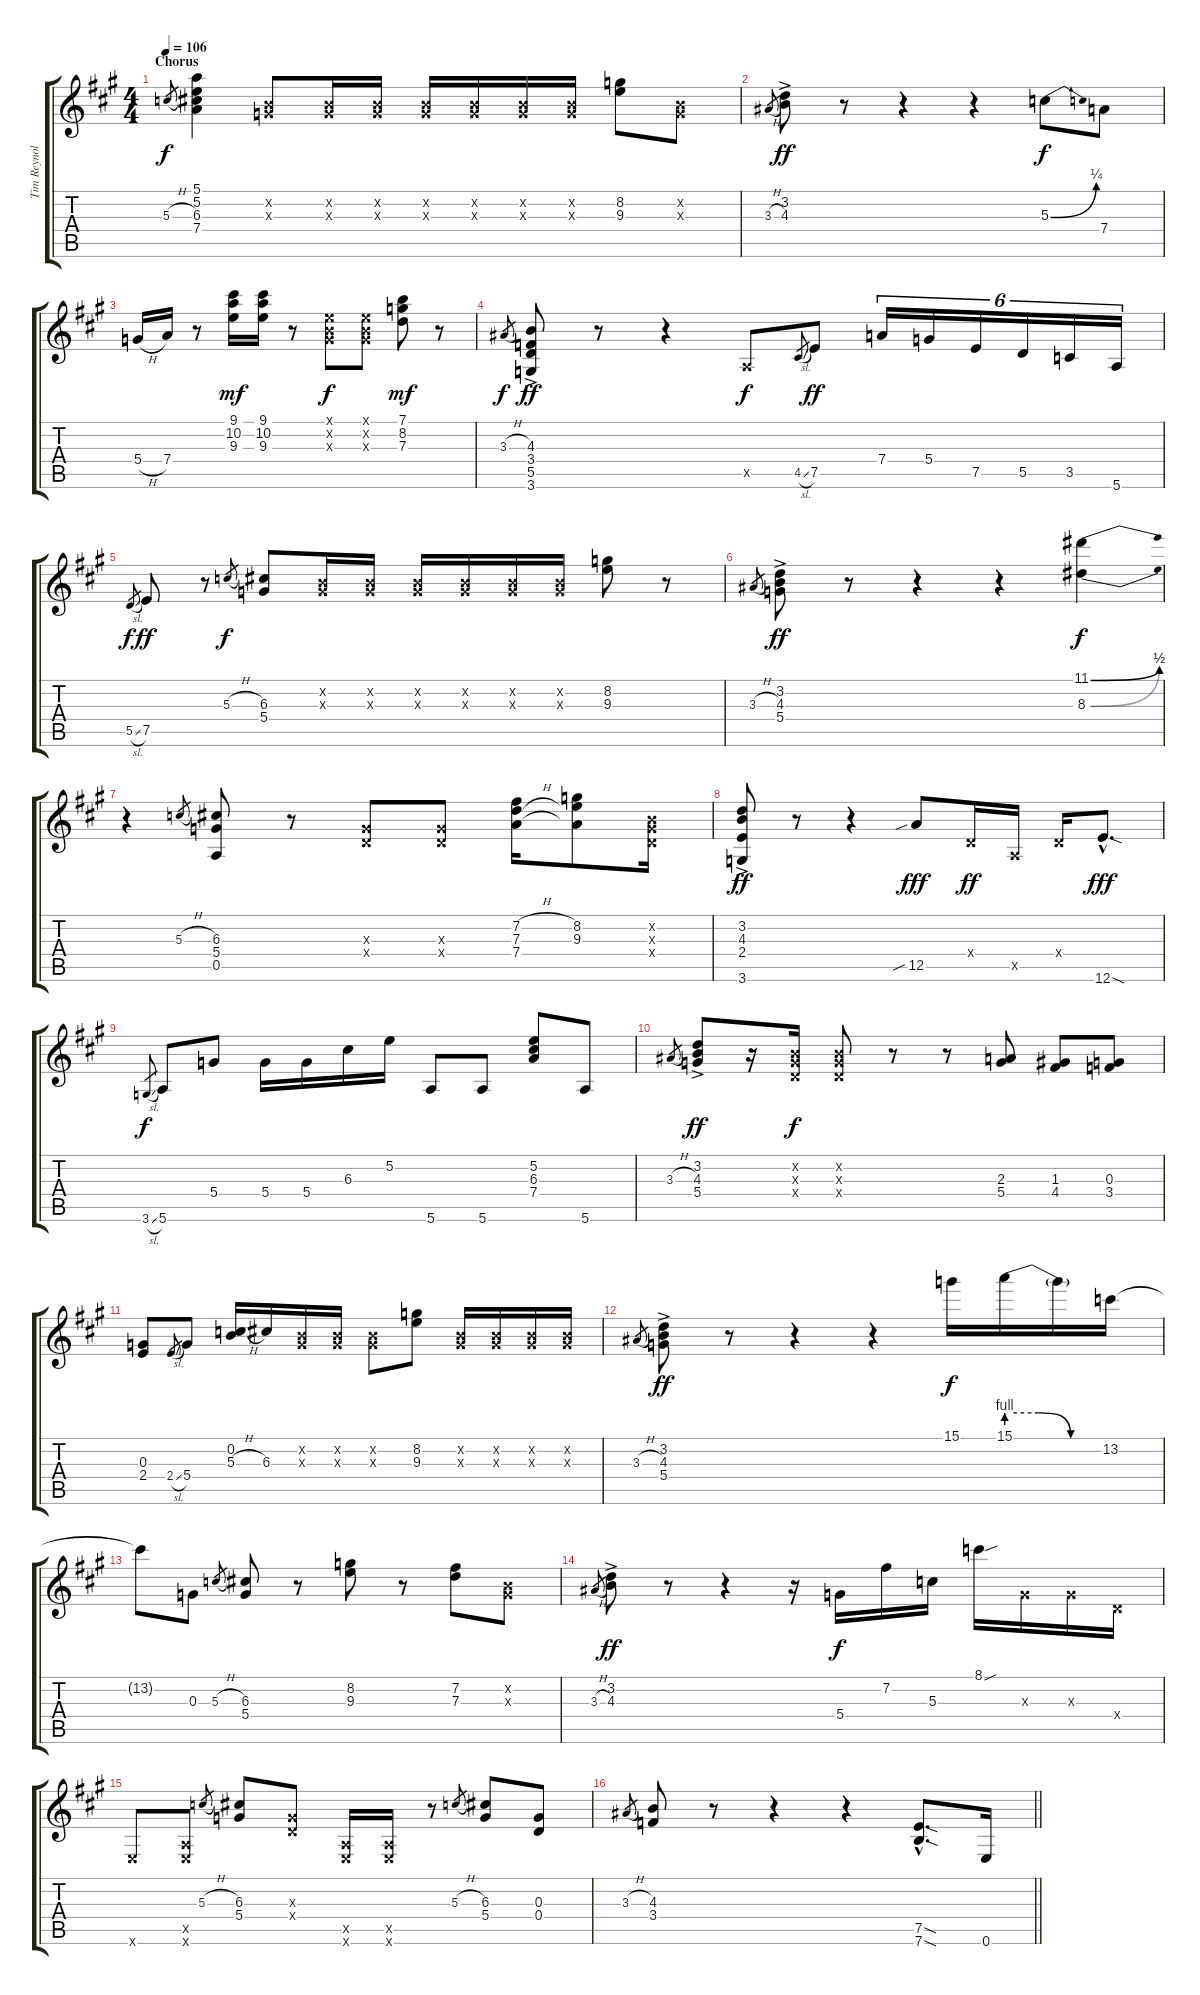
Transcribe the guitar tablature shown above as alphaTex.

\track ("Tim Reynolds" "Tim Reynol") {instrument acousticguitarsteel}
\staff {score tabs}
\tuning (E4 B3 G3 D3 A2 E2) {hide}
\ts (4 4)
\section ("" "Chorus")
\tempo 106
\clef g2
\ks a
5.3{h}.8{gr dy f} (5.1 5.2 6.3 7.4).4 (0.2{x} 0.3{x}).8 (0.2{x} 0.3{x}).16 (0.2{x} 0.3{x}).16 (0.2{x} 0.3{x}).16 (0.2{x} 0.3{x}).16 (0.2{x} 0.3{x}).16 (0.2{x} 0.3{x}).16 (8.2 9.3).8 (0.2{x} 0.3{x}).8 |
3.3{h}.8{gr} (3.2{ac} 4.3{ac}).8{dy ff} r.8 r.4 r.4 5.3{be (bend 0 0 60 1)}.8{dy f} 7.4.8 |
5.4{h}.16 7.4.16 r.8 (9.1 10.2 9.3).16{dy mf} (9.1 10.2 9.3).16 r.8 (0.1{x} 0.2{x} 0.3{x}).8{dy f} (0.1{x} 0.2{x} 0.3{x}).8 (7.1 8.2 7.3).8{dy mf} r.8 |
3.3{h}.8{gr dy f} (4.3{ac} 3.4{ac} 5.5{ac} 3.6{ac}).8{dy ff} r.8 r.4 0.5{x}.8{dy f} 4.5{sl}.8{gr} 7.5.8{dy ff} 7.4.16{tu (6 4)} 5.4.16{tu (6 4)} 7.5.16{tu (6 4)} 5.5.16{tu (6 4)} 3.5.16{tu (6 4)} 5.6.16{tu (6 4)} |
5.5{sl}.8{gr dy f} 7.5.8{dy ff} r.8 5.3{h}.8{gr dy f} (6.3 5.4).8 (0.2{x} 0.3{x}).16 (0.2{x} 0.3{x}).16 (0.2{x} 0.3{x}).16 (0.2{x} 0.3{x}).16 (0.2{x} 0.3{x}).16 (0.2{x} 0.3{x}).16 (8.2 9.3).8 r.8 |
3.3{h}.8{gr} (3.2{ac} 4.3{ac} 5.4{ac}).8{dy ff} r.8 r.4 r.4 (11.1{be (bend 0 0 60 2)} 8.3{be (bend 0 0 60 2)}).4{dy f} |
r.4 5.3{h}.8{gr} (6.3 5.4 0.5).8 r.8 (0.3{x} 0.4{x}).8 (0.3{x} 0.4{x}).8 (7.2{h} 7.3{h} 7.4).16 (8.2 9.3 7.4{t}).8 (0.2{x} 0.3{x} 0.4{x}).16 |
(3.2{ac} 4.3{ac} 2.4{ac} 3.6{ac}).8{dy ff} r.8 r.4 12.5{sib}.8{dy fff} 0.4{x}.16{dy ff} 0.5{x}.16 0.4{x}.16 12.6{sod hac}.8{d dy fff} |
3.6{sl}.8{gr dy f} 5.6.8 5.4.8 5.4.16 5.4.16 6.3.16 5.2.16 5.6.8 5.6.8 (5.2 6.3 7.4).8 5.6.8 |
3.3{h}.8{gr} (3.2{ac} 4.3{ac} 5.4{ac}).8{dy ff} r.16 (0.2{x} 0.3{x} 0.4{x}).16{dy f} (0.2{x} 0.3{x} 0.4{x}).8 r.8 r.8 (2.3 5.4).8 (1.3 4.4).8 (0.3 3.4).8 |
(0.3 2.4).8 2.4{sl}.8{gr} 5.4.8 (0.2 5.3{h}).16 6.3.16 (0.2{x} 0.3{x}).16 (0.2{x} 0.3{x}).16 (0.2{x} 0.3{x}).8 (8.2 9.3).8 (0.2{x} 0.3{x}).16 (0.2{x} 0.3{x}).16 (0.2{x} 0.3{x}).16 (0.2{x} 0.3{x}).16 |
3.3{h}.8{gr} (3.2{ac} 4.3{ac} 5.4{ac}).8{dy ff} r.8 r.4 r.4 15.1.16{dy f} 15.1{be (custom 0 4 20 4 40 0 60 0)}.16 15.1{t}.16 13.2.16 |
13.2{t}.8 0.3.8 5.3{h}.8{gr} (6.3 5.4).8 r.8 (8.2 9.3).8 r.8 (7.2 7.3).8 (0.2{x} 0.3{x}).8 |
3.3{h}.8{gr} (3.2{ac} 4.3{ac}).8{dy ff} r.8 r.4 r.16 5.4.16{dy f} 7.2.16 5.3.16 8.1{sou}.16 0.3{x}.16 0.3{x}.16 0.4{x}.16 |
0.6{x}.8 (0.5{x} 0.6{x}).8 5.3{h}.8{gr} (6.3 5.4).8 (0.3{x} 0.4{x}).8 (0.5{x} 0.6{x}).16 (0.5{x} 0.6{x}).16 r.8 5.3{h}.8{gr} (6.3 5.4).8 (0.3 0.4).8 |
\barLineRight lightlight
3.3{h}.8{gr} (4.3 3.4).8 r.8 r.4 r.4 (7.5{sod hac} 7.6{sod hac}).8{d} 0.6.16
